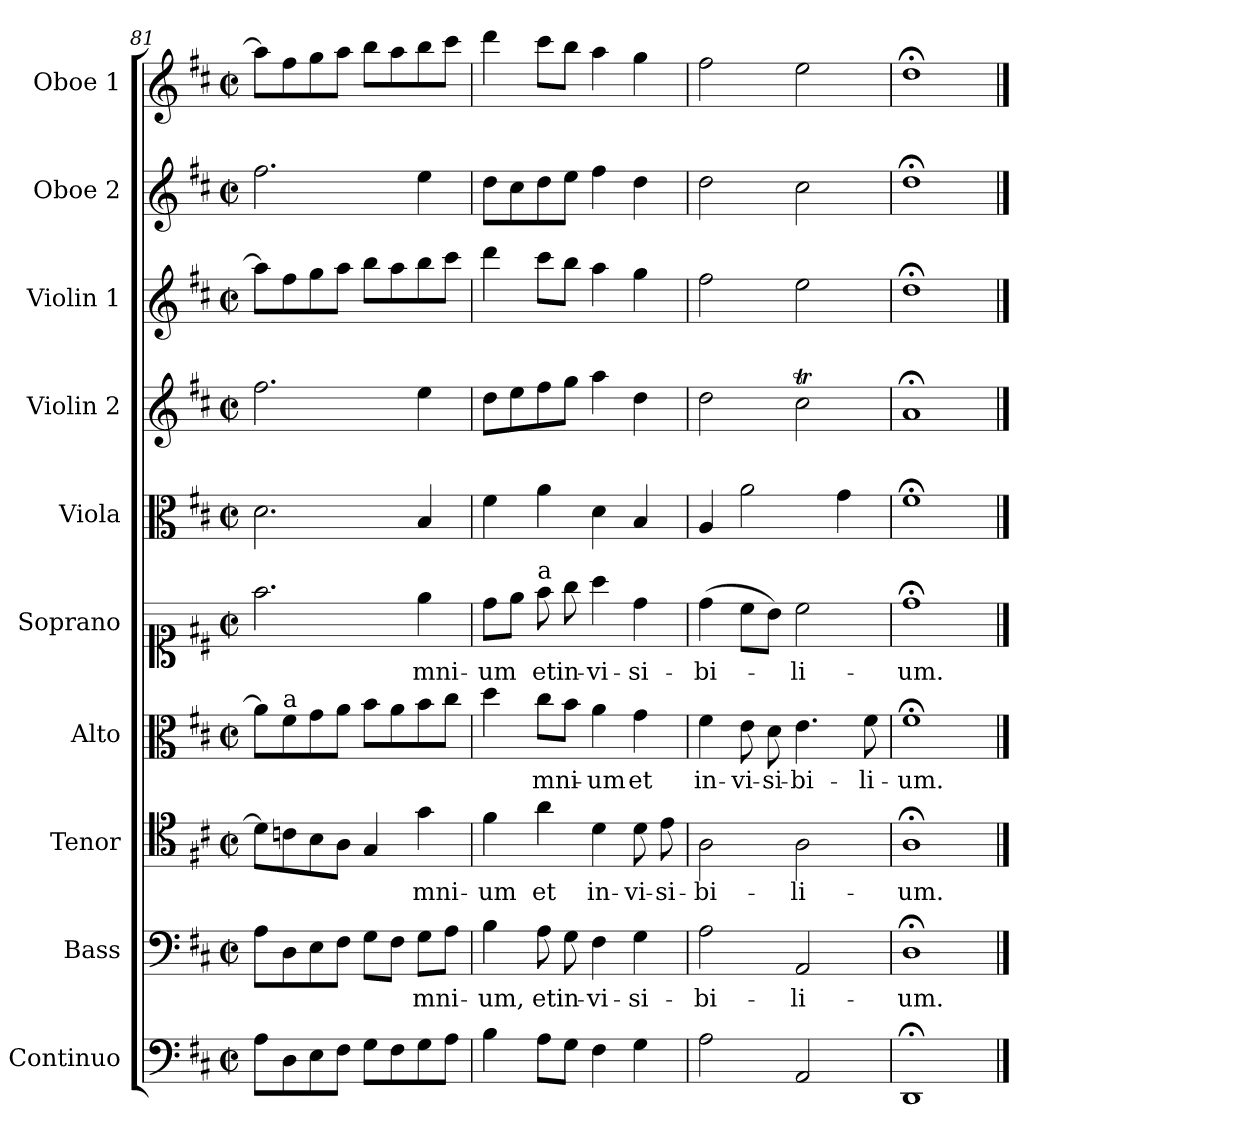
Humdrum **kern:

**kern	**kern	**text	**kern	**text	**kern	**text	**kern	**text	**kern	**kern	**kern	**kern	**kern
*part10	*part9	*part9	*part8	*part8	*part7	*part7	*part6	*part6	*part5	*part4	*part3	*part2	*part1
*staff10	*staff9	*staff9	*staff8	*staff8	*staff7	*staff7	*staff6	*staff6	*staff5	*staff4	*staff3	*staff2	*staff1
*I"Continuo	*I"Bass	*	*I"Tenor	*	*I"Alto	*	*I"Soprano	*	*I"Viola	*I"Violin 2	*I"Violin 1	*I"Oboe 2	*I"Oboe 1
*I'Cont	*I'B	*	*I'T	*	*I'A	*	*I'S	*	*I'Vla	*I'Vln 2	*I'Vln 1	*I'Ob 2	*I'Ob 1
*clefF4	*clefF4	*	*clefC4	*	*clefC3	*	*clefC1	*	*clefC3	*clefG2	*clefG2	*clefG2	*clefG2
*k[f#c#]	*k[f#c#]	*	*k[f#c#]	*	*k[f#c#]	*	*k[f#c#]	*	*k[f#c#]	*k[f#c#]	*k[f#c#]	*k[f#c#]	*k[f#c#]
*M2/2	*M2/2	*	*M2/2	*	*M2/2	*	*M2/2	*	*M2/2	*M2/2	*M2/2	*M2/2	*M2/2
*met(c|)	*met(c|)	*	*met(c|)	*	*met(c|)	*	*met(c|)	*	*met(c|)	*met(c|)	*met(c|)	*met(c|)	*met(c|)
=81	=81	=81	=81	=81	=81	=81	=81	=81	=81	=81	=81	=81	=81
8A\L	8A\L	.	8d\L]	.	8a\L]	.	2.ff#\	.	2.d\	2.ff#\	8aa\L]	2.ff#\	8aa\L]
!	!	!	!	!	!LO:TX:a:t=a	!	!	!	!	!	!	!	!
8D\	8D\	.	8cn\	.	8f#\	.	.	.	.	.	8ff#\	.	8ff#\
8E\	8E\	.	8B\	.	8g\	.	.	.	.	.	8gg\	.	8gg\
8F#\J	8F#\J	.	8A\J	.	8a\J	.	.	.	.	.	8aa\J	.	8aa\J
8G\L	8G\L	.	4G/	.	8b\L	.	.	.	.	.	8bb\L	.	8bb\L
8F#\	8F#\J	.	.	.	8a\	.	.	.	.	.	8aa\	.	8aa\
!	!	!LO:LY:b	!	!LO:LY:b	!	!	!	!LO:LY:b	!	!	!	!	!
8G\	8G\L	-mni-	4g\	-mni-	8b\	.	4ee\	mni-	4B/	4ee\	8bb\	4ee\	8bb\
8A\J	8A\J	.	.	.	8cc#\J	.	.	.	.	.	8ccc#\J	.	8ccc#\J
=82	=82	=82	=82	=82	=82	=82	=82	=82	=82	=82	=82	=82	=82
!	!	!LO:LY:b	!	!LO:LY:b	!	!	!	!LO:LY:b	!	!	!	!	!
4B\	4B\	-um,	4f#\	-um	4dd\	.	8dd\L	-um	4f#\	8dd\L	4ddd\	8dd\L	4ddd\
.	.	.	.	.	.	.	8ee\J	.	.	8ee\	.	8cc#\	.
!	!	!	!	!	!	!	!LO:TX:a:t=a	!	!	!	!	!	!
!	!	!LO:LY:b	!	!LO:LY:b	!	!LO:LY:b	!	!LO:LY:b	!	!	!	!	!
8A\L	8A\	et	4a\	et	8cc#\L	-mni-	8ff#\	et	4a\	8ff#\	8ccc#\L	8dd\	8ccc#\L
!	!	!LO:LY:b	!	!	!	!	!	!LO:LY:b	!	!	!	!	!
8G\J	8G\	in-	.	.	8b\J	.	8gg\	in-	.	8gg\J	8bb\J	8ee\J	8bb\J
!	!	!LO:LY:b	!	!LO:LY:b	!	!LO:LY:b	!	!LO:LY:b	!	!	!	!	!
4F#\	4F#\	-vi-	4d\	in-	4a\	-um	4aa\	-vi-	4d\	4aa\	4aa\	4ff#\	4aa\
!	!	!LO:LY:b	!	!LO:LY:b	!	!LO:LY:b	!	!LO:LY:b	!	!	!	!	!
4G\	4G\	-si-	8d\	-vi-	4g\	et	4dd\	-si-	4B/	4dd\	4gg\	4dd\	4gg\
!	!	!	!	!LO:LY:b	!	!	!	!	!	!	!	!	!
.	.	.	8e\	-si-	.	.	.	.	.	.	.	.	.
=83	=83	=83	=83	=83	=83	=83	=83	=83	=83	=83	=83	=83	=83
!	!	!LO:LY:b	!	!LO:LY:b	!	!LO:LY:b	!	!LO:LY:b	!	!	!	!	!
2A\	2A\	-bi-	2A\	-bi-	4f#\	in-	(4dd\	-bi-	4A/	2dd\	2ff#\	2dd\	2ff#\
!	!	!	!	!	!	!LO:LY:b	!	!	!	!	!	!	!
.	.	.	.	.	8e\	-vi-	8cc#\L	.	2a\	.	.	.	.
!	!	!	!	!	!	!LO:LY:b	!	!	!	!	!	!	!
.	.	.	.	.	8d\	-si-	8b\J)	.	.	.	.	.	.
!	!	!LO:LY:b	!	!LO:LY:b	!	!LO:LY:b	!	!LO:LY:b	!	!	!	!	!
2AA/	2AA/	-li-	2A\	-li-	4.e\	-bi-	2cc#\	-li-	.	2cc#t\	2ee\	2cc#\	2ee\
.	.	.	.	.	.	.	.	.	4g\	.	.	.	.
!	!	!	!	!	!	!LO:LY:b	!	!	!	!	!	!	!
.	.	.	.	.	8f#\	-li-	.	.	.	.	.	.	.
=84	=84	=84	=84	=84	=84	=84	=84	=84	=84	=84	=84	=84	=84
!	!	!LO:LY:b	!	!LO:LY:b	!	!LO:LY:b	!	!LO:LY:b	!	!	!	!	!
1DD;<	1D;<	-um.	1A;<	-um.	1f#;<	-um.	1dd;<	-um.	1f#;<	1a;<	1dd;<	1dd;<	1dd;<
==	==	==	==	==	==	==	==	==	==	==	==	==	==
*-	*-	*-	*-	*-	*-	*-	*-	*-	*-	*-	*-	*-	*-
